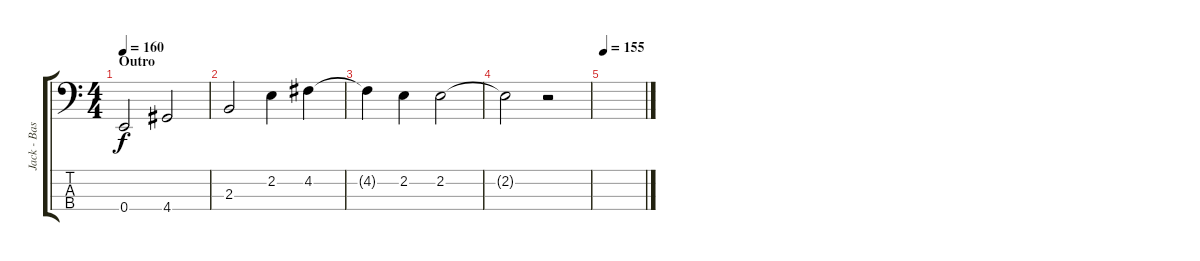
\track ("Jack - Bass" "Jack - Bas") {instrument electricbassfinger}
\staff {score tabs}
\tuning (G2 D2 A1 E1) {hide}
\ts (4 4)
\section ("" "Outro")
\tempo 160
\clef f4
\ks c
0.4.2{dy f} 4.4.2 |
2.3.2 2.2.4 4.2.4 |
4.2{t}.4 2.2.4 2.2.2 |
2.2{t}.2 r.2 |
\tempo 155
